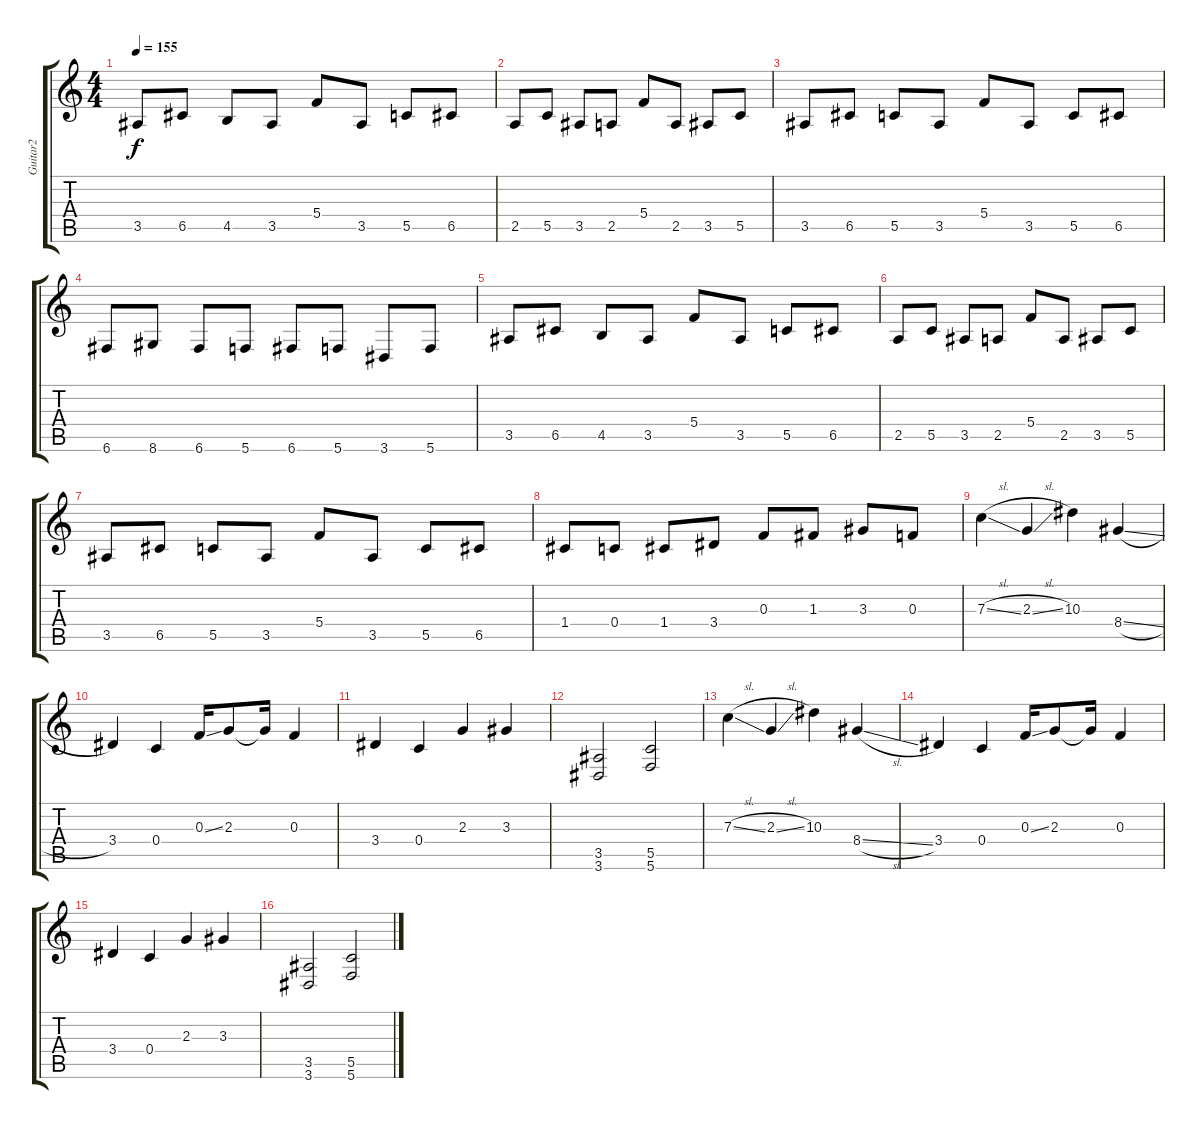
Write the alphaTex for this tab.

\track ("Guitar2" "Guitar2") {instrument distortionguitar}
\staff {score tabs}
\tuning (D4 A3 F3 C3 G2 C2) {hide}
\ts (4 4)
\tempo 155
\clef g2
\ks c
3.5.8{dy f} 6.5.8 4.5.8 3.5.8 5.4.8 3.5.8 5.5.8 6.5.8 |
2.5.8 5.5.8 3.5.8 2.5.8 5.4.8 2.5.8 3.5.8 5.5.8 |
3.5.8 6.5.8 5.5.8 3.5.8 5.4.8 3.5.8 5.5.8 6.5.8 |
6.6.8 8.6.8 6.6.8 5.6.8 6.6.8 5.6.8 3.6.8 5.6.8 |
3.5.8 6.5.8 4.5.8 3.5.8 5.4.8 3.5.8 5.5.8 6.5.8 |
2.5.8 5.5.8 3.5.8 2.5.8 5.4.8 2.5.8 3.5.8 5.5.8 |
3.5.8 6.5.8 5.5.8 3.5.8 5.4.8 3.5.8 5.5.8 6.5.8 |
1.4.8 0.4.8 1.4.8 3.4.8 0.3.8 1.3.8 3.3.8 0.3.8 |
7.3{sl}.4 2.3{sl}.4 10.3.4 8.4{sl}.4 |
3.4.4 0.4.4 0.3{ss}.16 2.3.8 2.3{t}.16 0.3.4 |
3.4.4 0.4.4 2.3.4 3.3.4 |
(3.5 3.6).2 (5.5 5.6).2 |
7.3{sl}.4 2.3{sl}.4 10.3.4 8.4{sl}.4 |
3.4.4 0.4.4 0.3{ss}.16 2.3.8 2.3{t}.16 0.3.4 |
3.4.4 0.4.4 2.3.4 3.3.4 |
(3.5 3.6).2 (5.5 5.6).2
